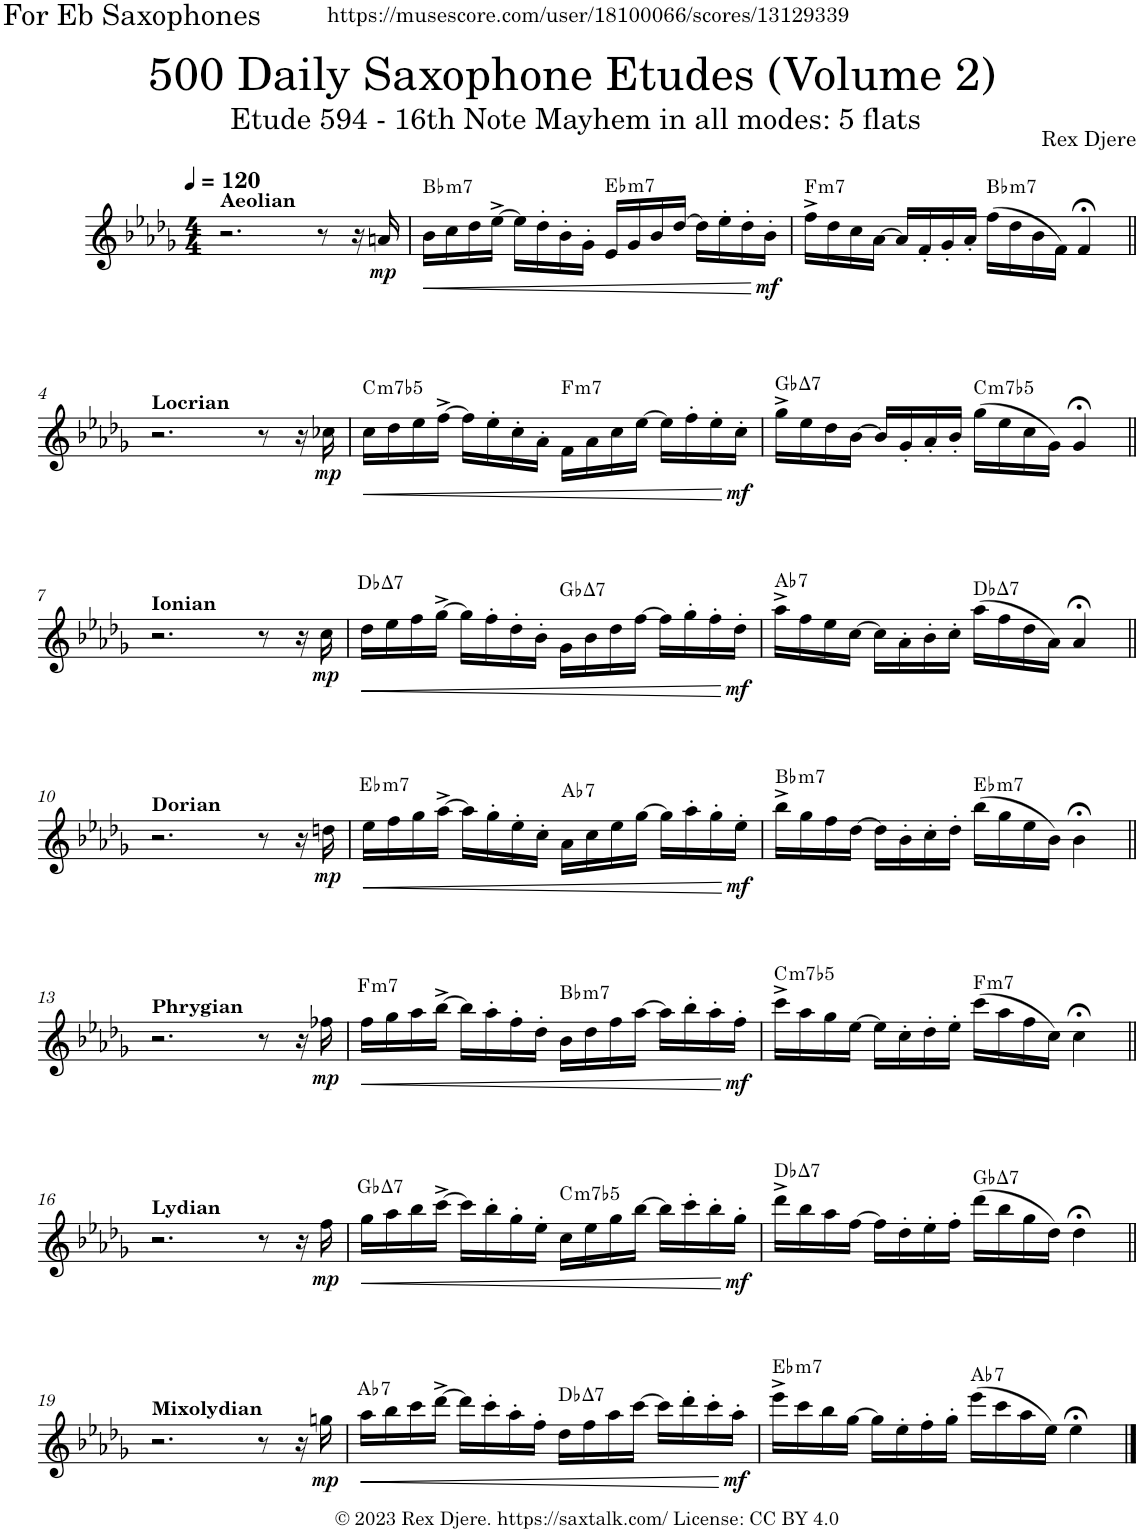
**kern	**dynam	**harte
*part1	*part1	*part1
*staff1	*staff1	*
*I"Alto Saxophone	*	*
*I'A. Sax.	*	*
*clefG2	*	*
*Trd5c9	*	*
*k[b-e-a-d-g-]	*	*
*M4/4	*	*
*MM120	*	*
=1	=1	=1
!LO:TX:a:B:t=Aeolian	!	!
2.r	.	.
8r	.	.
16r	.	.
!	!LO:DY:b	!
16an/	mp	.
=2	=2	=2
!	!LO:HP:b	!LO:H:kt=m7
16b-\LL	<	Bb:min7
16cc\	.	.
16dd-\	.	.
[16ee-^\JJ	.	.
16ee-\LL]	.	.
16dd-'\	.	.
16b-'\	.	.
16g-'\JJ	.	.
!	!	!LO:H:kt=m7
16e-/LL	.	Eb:min7
16g-/	.	.
16b-/	.	.
[16dd-/JJ	.	.
16dd-\LL]	.	.
16ee-'\	.	.
16dd-'\	.	.
!	!LO:DY:n=1:b	!
16b-'\JJ	[ mf	.
=3	=3	=3
!	!	!LO:H:kt=m7
16ff^\LL	.	F:min7
16dd-\	.	.
16cc\	.	.
[16a-\JJ	.	.
16a-/LL]	.	.
16f'/	.	.
16g-'/	.	.
16a-'/JJ	.	.
!	!	!LO:H:kt=m7
(16ff\LL	.	Bb:min7
16dd-\	.	.
16b-\	.	.
16f\JJ)	.	.
4f;</	.	.
!!LO:LB:g=z
=4||	=4||	=4||
!LO:TX:a:B:t=Locrian	!	!
2.r	.	.
8r	.	.
16r	.	.
!	!LO:DY:b	!
16cc-X\	mp	.
=5	=5	=5
!	!LO:HP:b	!LO:H:kt=m7b5
16cc\LL	<	C:hdim7
16dd-\	.	.
16ee-\	.	.
[16ff^\JJ	.	.
16ff\LL]	.	.
16ee-'\	.	.
16cc'\	.	.
16a-'\JJ	.	.
!	!	!LO:H:kt=m7
16f\LL	.	F:min7
16a-\	.	.
16cc\	.	.
[16ee-\JJ	.	.
16ee-\LL]	.	.
16ff'\	.	.
16ee-'\	.	.
!	!LO:DY:n=1:b	!
16cc'\JJ	[ mf	.
=6	=6	=6
!	!	!LO:H:kt=7
16gg-^\LL	.	Gb:maj7
16ee-\	.	.
16dd-\	.	.
[16b-\JJ	.	.
16b-/LL]	.	.
16g-'/	.	.
16a-'/	.	.
16b-'/JJ	.	.
!	!	!LO:H:kt=m7b5
(16gg-\LL	.	C:hdim7
16ee-\	.	.
16cc\	.	.
16g-\JJ)	.	.
4g-;</	.	.
!!LO:LB:g=z
=7||	=7||	=7||
!LO:TX:a:B:t=Ionian	!	!
2.r	.	.
8r	.	.
16r	.	.
!	!LO:DY:b	!
16cc\	mp	.
=8	=8	=8
!	!LO:HP:b	!LO:H:kt=7
16dd-\LL	<	Db:maj7
16ee-\	.	.
16ff\	.	.
[16gg-^\JJ	.	.
16gg-\LL]	.	.
16ff'\	.	.
16dd-'\	.	.
16b-'\JJ	.	.
!	!	!LO:H:kt=7
16g-\LL	.	Gb:maj7
16b-\	.	.
16dd-\	.	.
[16ff\JJ	.	.
16ff\LL]	.	.
16gg-'\	.	.
16ff'\	.	.
!	!LO:DY:n=1:b	!
16dd-'\JJ	[ mf	.
=9	=9	=9
!	!	!LO:H:kt=7
16aa-^\LL	.	Ab:7
16ff\	.	.
16ee-\	.	.
[16cc\JJ	.	.
16cc\LL]	.	.
16a-'\	.	.
16b-'\	.	.
16cc'\JJ	.	.
!	!	!LO:H:kt=7
(16aa-\LL	.	Db:maj7
16ff\	.	.
16dd-\	.	.
16a-\JJ)	.	.
4a-;</	.	.
!!LO:LB:g=z
=10||	=10||	=10||
!LO:TX:a:B:t=Dorian	!	!
2.r	.	.
8r	.	.
16r	.	.
!	!LO:DY:b	!
16ddn\	mp	.
=11	=11	=11
!	!LO:HP:b	!LO:H:kt=m7
16ee-\LL	<	Eb:min7
16ff\	.	.
16gg-\	.	.
[16aa-^\JJ	.	.
16aa-\LL]	.	.
16gg-'\	.	.
16ee-'\	.	.
16cc'\JJ	.	.
!	!	!LO:H:kt=7
16a-\LL	.	Ab:7
16cc\	.	.
16ee-\	.	.
[16gg-\JJ	.	.
16gg-\LL]	.	.
16aa-'\	.	.
16gg-'\	.	.
!	!LO:DY:n=1:b	!
16ee-'\JJ	[ mf	.
=12	=12	=12
!	!	!LO:H:kt=m7
16bb-^\LL	.	Bb:min7
16gg-\	.	.
16ff\	.	.
[16dd-\JJ	.	.
16dd-\LL]	.	.
16b-'\	.	.
16cc'\	.	.
16dd-'\JJ	.	.
!	!	!LO:H:kt=m7
(16bb-\LL	.	Eb:min7
16gg-\	.	.
16ee-\	.	.
16b-\JJ)	.	.
4b-;<\	.	.
!!LO:LB:g=z
=13||	=13||	=13||
!LO:TX:a:B:t=Phrygian	!	!
2.r	.	.
8r	.	.
16r	.	.
!	!LO:DY:b	!
16ff-X\	mp	.
=14	=14	=14
!	!LO:HP:b	!LO:H:kt=m7
16ff\LL	<	F:min7
16gg-\	.	.
16aa-\	.	.
[16bb-^\JJ	.	.
16bb-\LL]	.	.
16aa-'\	.	.
16ff'\	.	.
16dd-'\JJ	.	.
!	!	!LO:H:kt=m7
16b-\LL	.	Bb:min7
16dd-\	.	.
16ff\	.	.
[16aa-\JJ	.	.
16aa-\LL]	.	.
16bb-'\	.	.
16aa-'\	.	.
!	!LO:DY:n=1:b	!
16ff'\JJ	[ mf	.
=15	=15	=15
!	!	!LO:H:kt=m7b5
16ccc^\LL	.	C:hdim7
16aa-\	.	.
16gg-\	.	.
[16ee-\JJ	.	.
16ee-\LL]	.	.
16cc'\	.	.
16dd-'\	.	.
16ee-'\JJ	.	.
!	!	!LO:H:kt=m7
(16ccc\LL	.	F:min7
16aa-\	.	.
16ff\	.	.
16cc\JJ)	.	.
4cc;<\	.	.
!!LO:LB:g=z
=16||	=16||	=16||
!LO:TX:a:B:t=Lydian	!	!
2.r	.	.
8r	.	.
16r	.	.
!	!LO:DY:b	!
16ff\	mp	.
=17	=17	=17
!	!LO:HP:b	!LO:H:kt=7
16gg-\LL	<	Gb:maj7
16aa-\	.	.
16bb-\	.	.
[16ccc^\JJ	.	.
16ccc\LL]	.	.
16bb-'\	.	.
16gg-'\	.	.
16ee-'\JJ	.	.
!	!	!LO:H:kt=m7b5
16cc\LL	.	C:hdim7
16ee-\	.	.
16gg-\	.	.
[16bb-\JJ	.	.
16bb-\LL]	.	.
16ccc'\	.	.
16bb-'\	.	.
!	!LO:DY:n=1:b	!
16gg-'\JJ	[ mf	.
=18	=18	=18
!	!	!LO:H:kt=7
16ddd-^\LL	.	Db:maj7
16bb-\	.	.
16aa-\	.	.
[16ff\JJ	.	.
16ff\LL]	.	.
16dd-'\	.	.
16ee-'\	.	.
16ff'\JJ	.	.
!	!	!LO:H:kt=7
(16ddd-\LL	.	Gb:maj7
16bb-\	.	.
16gg-\	.	.
16dd-\JJ)	.	.
4dd-;<\	.	.
!!LO:LB:g=z
=19||	=19||	=19||
!LO:TX:a:B:t=Mixolydian	!	!
2.r	.	.
8r	.	.
16r	.	.
!	!LO:DY:b	!
16ggn\	mp	.
=20	=20	=20
!	!LO:HP:b	!LO:H:kt=7
16aa-\LL	<	Ab:7
16bb-\	.	.
16ccc\	.	.
[16ddd-^\JJ	.	.
16ddd-\LL]	.	.
16ccc'\	.	.
16aa-'\	.	.
16ff'\JJ	.	.
!	!	!LO:H:kt=7
16dd-\LL	.	Db:maj7
16ff\	.	.
16aa-\	.	.
[16ccc\JJ	.	.
16ccc\LL]	.	.
16ddd-'\	.	.
16ccc'\	.	.
!	!LO:DY:n=1:b	!
16aa-'\JJ	[ mf	.
=21	=21	=21
!	!	!LO:H:kt=m7
16eee-^\LL	.	Eb:min7
16ccc\	.	.
16bb-\	.	.
[16gg-\JJ	.	.
16gg-\LL]	.	.
16ee-'\	.	.
16ff'\	.	.
16gg-'\JJ	.	.
!	!	!LO:H:kt=7
(16eee-\LL	.	Ab:7
16ccc\	.	.
16aa-\	.	.
16ee-\JJ)	.	.
4ee-;<\	.	.
==	==	==
*-	*-	*-
